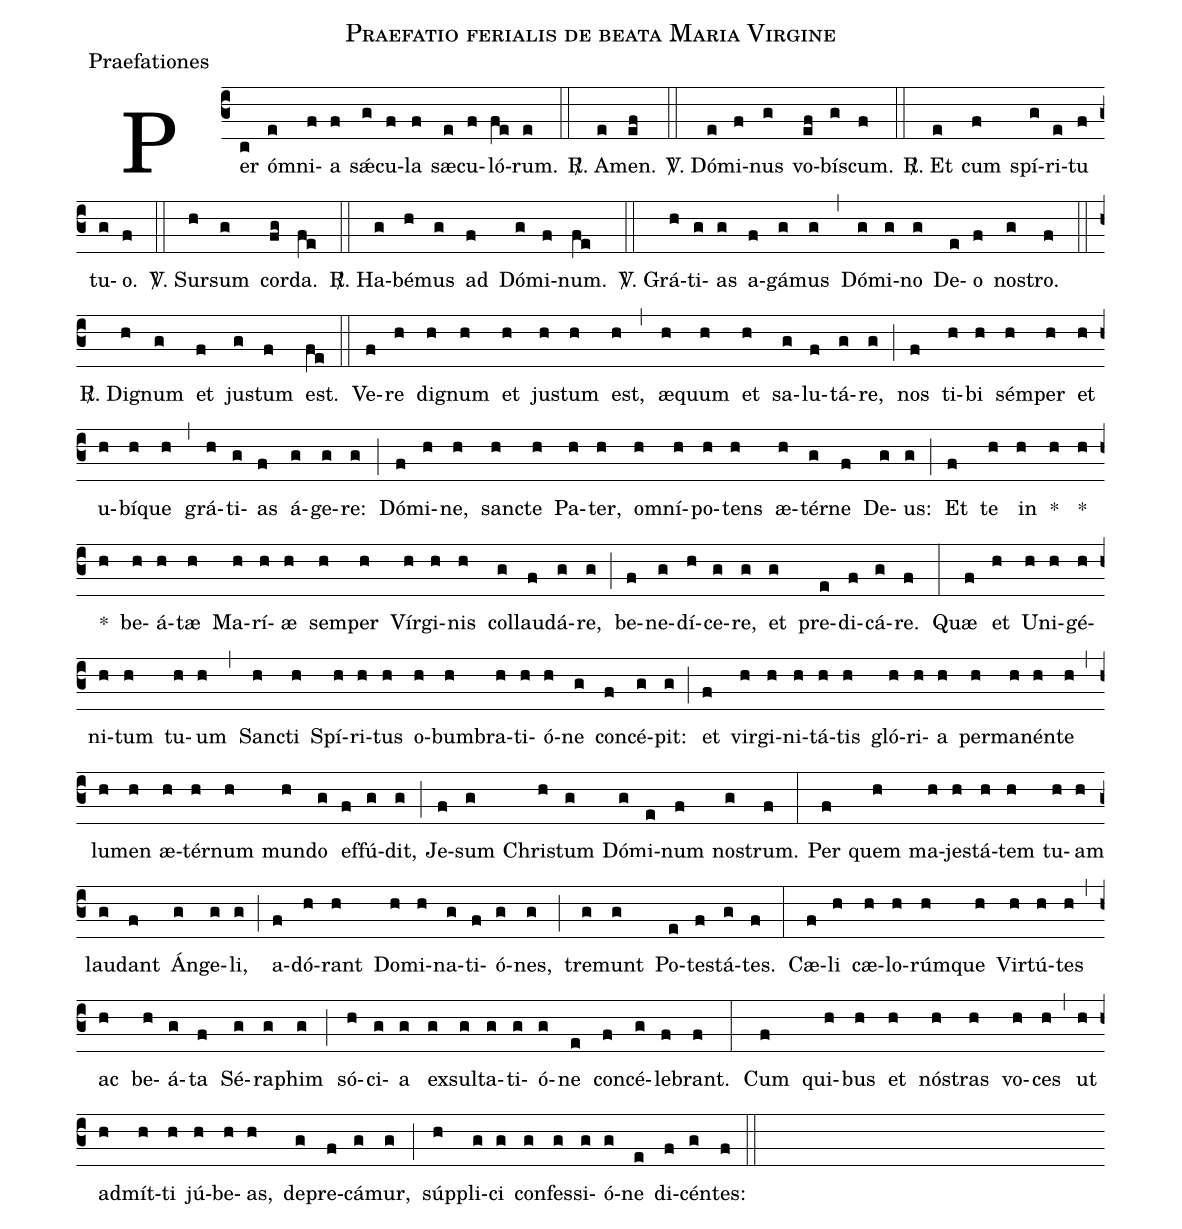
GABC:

name:Praefatio ferialis de beata Maria Virgine;
office-part:Praefationes;
%%
(c3) Per(c) óm(e)ni(f)a(f) sǽ(g)cu(f)la(f) sæ(e)cu(f)ló(fe)rum.(e) (::)

<sp>R/</sp>. A(e)men.(ef) (::)

<sp>V/</sp>. Dó(e)mi(f)nus(g) vo(ef)bí(g)scum.(f) (::)

<sp>R/</sp>. Et(e) cum(f) spí(g)ri(e)tu(f) tu(g)o.(f) (::)

<sp>V/</sp>. Sur(h)sum(g) cor(fg)da.(fe) (::)

<sp>R/</sp>. Ha(g)bé(h)mus(g) ad(f) Dó(g)mi(f)num.(fe) (::)

<sp>V/</sp>. Grá(h)ti(g)as(g) a(f)gá(g)mus(g) (,) Dó(g)mi(g)no(g) De(e)o(f) no(g)stro.(f) (::)

<sp>R/</sp>. Di(h)gnum(g) et(f) ju(g)stum(f) est.(fe) (::)

Ve(f)re(h) di(h)gnum(h) et(h) ju(h)stum(h) est,(h) (,)
æ(h)quum(h) et(h) sa(g)lu(f)tá(g)re,(g) (;)
nos(f) ti(h)bi(h) sém(h)per(h) et(h) u(h)bí(h)que(h) (,) grá(h)ti(g)as(f) á(g)ge(g)re:(g) (;)
Dó(f)mi(h)ne,(h) san(h)cte(h) Pa(h)ter,(h) om(h)ní(h)po(h)tens(h) æ(h)tér(g)ne(f) De(g)us:(g) (;)

Et(f) te(h) in(h) *(h) *(h) *(h) be(h)á(h)tæ(h) Ma(h)rí(h)æ(h) sem(h)per(h) Vír(h)gi(h)nis(h) col(g)lau(f)dá(g)re,(g) (;)
be(f)ne(g)dí(h)ce(g)re,(g) et(g) pre(e)di(f)cá(g)re.(f) (:)
Quæ(f) et(h) U(h)ni(h)gé(h)ni(h)tum(h) tu(h)um(h) (,) San(h)cti(h) Spí(h)ri(h)tus(h) o(h)bum(h)bra(h)ti(h)ó(h)ne(g) con(f)cé(g)pit:(g) (;)
et(f) vir(h)gi(h)ni(h)tá(h)tis(h) gló(h)ri(h)a(h) per(h)ma(h)nén(h)te(h) (,) lu(h)men(h) æ(h)tér(h)num(h) mun(h)do(g) ef(f)fú(g)dit,(g) (;)
Je(f)sum(g) Chri(h)stum(g) Dó(g)mi(e)num(f) no(g)strum.(f) (:)

Per(f) quem(h) ma(h)je(h)stá(h)tem(h) tu(h)am(h) lau(g)dant(f) Án(g)ge(g)li,(g) (;)
a(f)dó(h)rant(h) Do(h)mi(h)na(g)ti(f)ó(g)nes,(g) (;) tre(g)munt(g) Po(e)te(f)stá(g)tes.(f) (:)

Cæ(f)li(h) cæ(h)lo(h)rúm(h)que(h) Vir(h)tú(h)tes(h) (,) ac(h) be(h)á(g)ta(f) Sé(g)ra(g)phim(g) (;)
só(h)ci(g)a(g) ex(g)sul(g)ta(g)ti(g)ó(g)ne(e) con(f)cé(g)le(f)brant.(f) (:)

Cum(f) qui(h)bus(h) et(h) nó(h)stras(h) vo(h)ces(h) (,) ut(h) ad(h)mít(h)ti(h) jú(h)be(h)as,(h) de(g)pre(f)cá(g)mur,(g) (;)
súp(h)pli(g)ci(g) con(g)fes(g)si(g)ó(g)ne(e) di(f)cén(g)tes:(f) (::)
